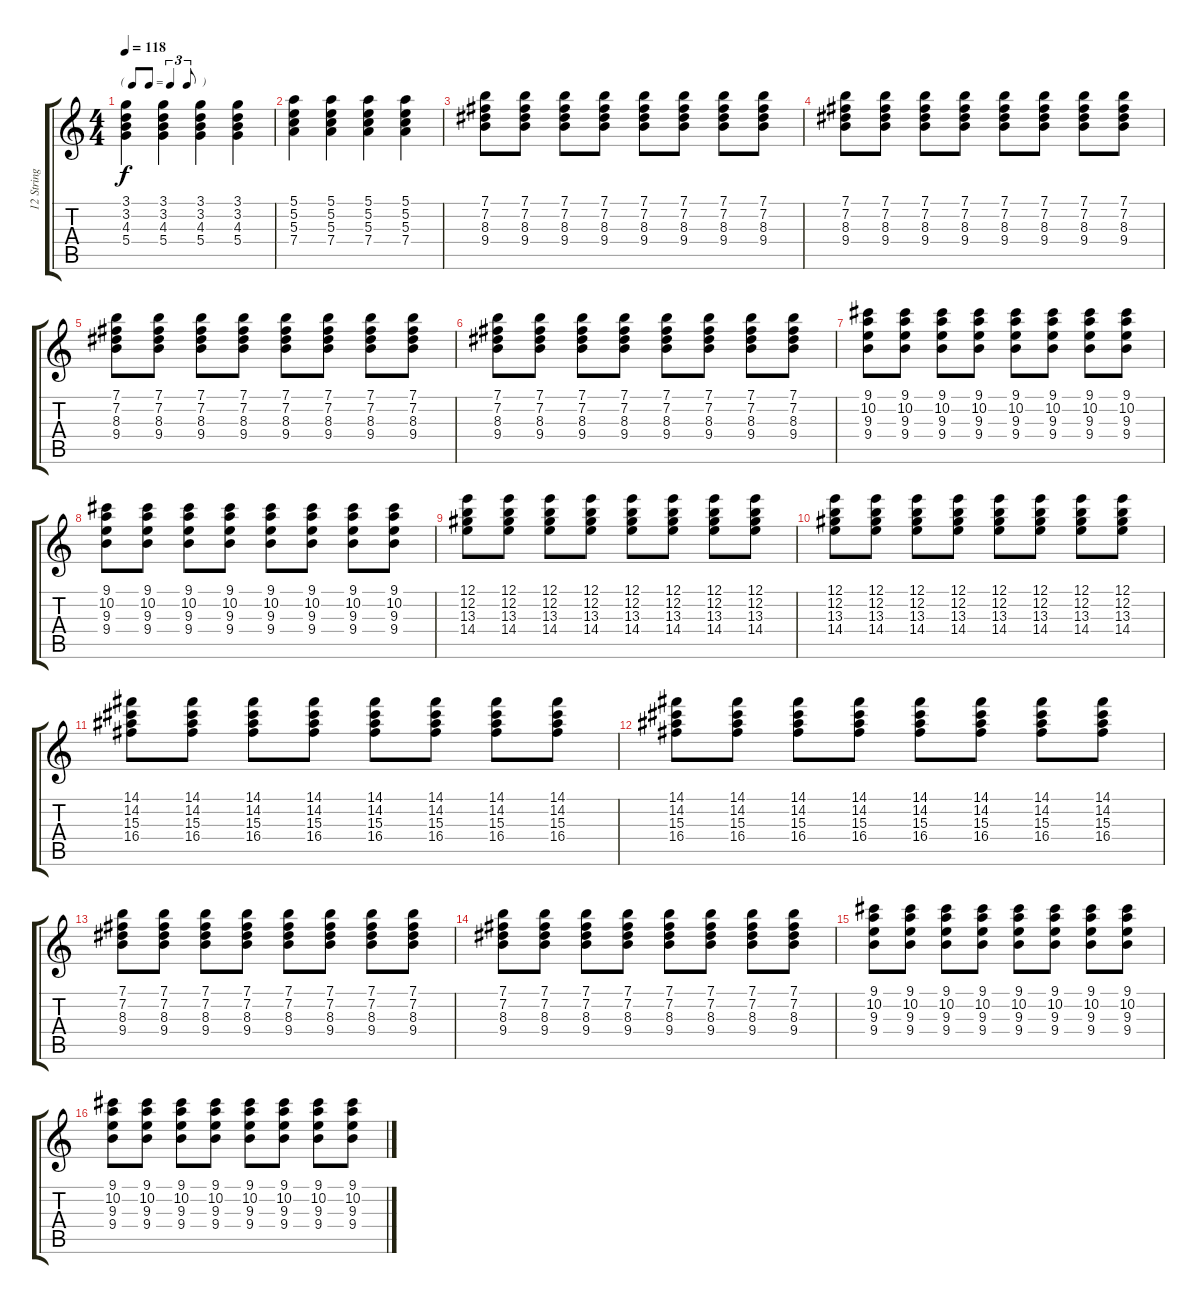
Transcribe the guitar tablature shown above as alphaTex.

\track ("12 String Electric" "12 String ") {instrument electricguitarclean}
\staff {score tabs}
\tuning (E4 B3 G3 D3 A2 E2) {hide}
\ts (4 4)
\tf triplet8th
\tempo 118
\clef g2
\ks c
(3.1 3.2 4.3 5.4).4{dy f} (3.1 3.2 4.3 5.4).4 (3.1 3.2 4.3 5.4).4 (3.1 3.2 4.3 5.4).4 |
(5.1 5.2 5.3 7.4).4 (5.1 5.2 5.3 7.4).4 (5.1 5.2 5.3 7.4).4 (5.1 5.2 5.3 7.4).4 |
(7.1 7.2 8.3 9.4).8 (7.1 7.2 8.3 9.4).8 (7.1 7.2 8.3 9.4).8 (7.1 7.2 8.3 9.4).8 (7.1 7.2 8.3 9.4).8 (7.1 7.2 8.3 9.4).8 (7.1 7.2 8.3 9.4).8 (7.1 7.2 8.3 9.4).8 |
(7.1 7.2 8.3 9.4).8 (7.1 7.2 8.3 9.4).8 (7.1 7.2 8.3 9.4).8 (7.1 7.2 8.3 9.4).8 (7.1 7.2 8.3 9.4).8 (7.1 7.2 8.3 9.4).8 (7.1 7.2 8.3 9.4).8 (7.1 7.2 8.3 9.4).8 |
(7.1 7.2 8.3 9.4).8 (7.1 7.2 8.3 9.4).8 (7.1 7.2 8.3 9.4).8 (7.1 7.2 8.3 9.4).8 (7.1 7.2 8.3 9.4).8 (7.1 7.2 8.3 9.4).8 (7.1 7.2 8.3 9.4).8 (7.1 7.2 8.3 9.4).8 |
(7.1 7.2 8.3 9.4).8 (7.1 7.2 8.3 9.4).8 (7.1 7.2 8.3 9.4).8 (7.1 7.2 8.3 9.4).8 (7.1 7.2 8.3 9.4).8 (7.1 7.2 8.3 9.4).8 (7.1 7.2 8.3 9.4).8 (7.1 7.2 8.3 9.4).8 |
(9.1 10.2 9.3 9.4).8 (9.1 10.2 9.3 9.4).8 (9.1 10.2 9.3 9.4).8 (9.1 10.2 9.3 9.4).8 (9.1 10.2 9.3 9.4).8 (9.1 10.2 9.3 9.4).8 (9.1 10.2 9.3 9.4).8 (9.1 10.2 9.3 9.4).8 |
(9.1 10.2 9.3 9.4).8 (9.1 10.2 9.3 9.4).8 (9.1 10.2 9.3 9.4).8 (9.1 10.2 9.3 9.4).8 (9.1 10.2 9.3 9.4).8 (9.1 10.2 9.3 9.4).8 (9.1 10.2 9.3 9.4).8 (9.1 10.2 9.3 9.4).8 |
(12.1 12.2 13.3 14.4).8 (12.1 12.2 13.3 14.4).8 (12.1 12.2 13.3 14.4).8 (12.1 12.2 13.3 14.4).8 (12.1 12.2 13.3 14.4).8 (12.1 12.2 13.3 14.4).8 (12.1 12.2 13.3 14.4).8 (12.1 12.2 13.3 14.4).8 |
(12.1 12.2 13.3 14.4).8 (12.1 12.2 13.3 14.4).8 (12.1 12.2 13.3 14.4).8 (12.1 12.2 13.3 14.4).8 (12.1 12.2 13.3 14.4).8 (12.1 12.2 13.3 14.4).8 (12.1 12.2 13.3 14.4).8 (12.1 12.2 13.3 14.4).8 |
(14.1 14.2 15.3 16.4).8 (14.1 14.2 15.3 16.4).8 (14.1 14.2 15.3 16.4).8 (14.1 14.2 15.3 16.4).8 (14.1 14.2 15.3 16.4).8 (14.1 14.2 15.3 16.4).8 (14.1 14.2 15.3 16.4).8 (14.1 14.2 15.3 16.4).8 |
(14.1 14.2 15.3 16.4).8 (14.1 14.2 15.3 16.4).8 (14.1 14.2 15.3 16.4).8 (14.1 14.2 15.3 16.4).8 (14.1 14.2 15.3 16.4).8 (14.1 14.2 15.3 16.4).8 (14.1 14.2 15.3 16.4).8 (14.1 14.2 15.3 16.4).8 |
(7.1 7.2 8.3 9.4).8 (7.1 7.2 8.3 9.4).8 (7.1 7.2 8.3 9.4).8 (7.1 7.2 8.3 9.4).8 (7.1 7.2 8.3 9.4).8 (7.1 7.2 8.3 9.4).8 (7.1 7.2 8.3 9.4).8 (7.1 7.2 8.3 9.4).8 |
(7.1 7.2 8.3 9.4).8 (7.1 7.2 8.3 9.4).8 (7.1 7.2 8.3 9.4).8 (7.1 7.2 8.3 9.4).8 (7.1 7.2 8.3 9.4).8 (7.1 7.2 8.3 9.4).8 (7.1 7.2 8.3 9.4).8 (7.1 7.2 8.3 9.4).8 |
(9.1 10.2 9.3 9.4).8 (9.1 10.2 9.3 9.4).8 (9.1 10.2 9.3 9.4).8 (9.1 10.2 9.3 9.4).8 (9.1 10.2 9.3 9.4).8 (9.1 10.2 9.3 9.4).8 (9.1 10.2 9.3 9.4).8 (9.1 10.2 9.3 9.4).8 |
(9.1 10.2 9.3 9.4).8 (9.1 10.2 9.3 9.4).8 (9.1 10.2 9.3 9.4).8 (9.1 10.2 9.3 9.4).8 (9.1 10.2 9.3 9.4).8 (9.1 10.2 9.3 9.4).8 (9.1 10.2 9.3 9.4).8 (9.1 10.2 9.3 9.4).8
